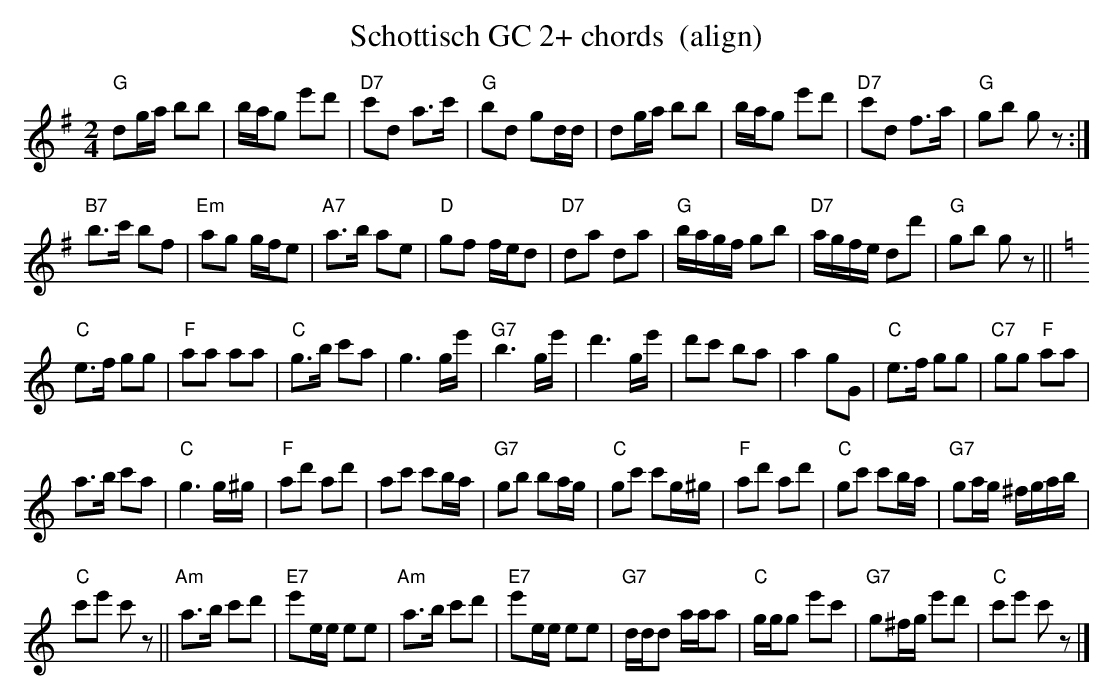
X:1
T:Schottisch GC 2+ chords  (align)
M:2/4
L:1/16
K:Gmaj%%MIDI gchordon
"G"d2ga b2b2 | bag2 e'2d'2 | "D7"c'2d2 a3c' | "G"b2d2 g2dd | d2ga b2b2 | bag2 e'2d'2 | \
"D7"c'2d2 f3a | "G"g2b2 g2z2 :|
"B7"b3c' b2f2 | "Em"a2g2 gfe2 | "A7"a3b a2e2 | "D"g2f2 fed2 | "D7"d2a2 d2a2 | \
"G"bagf g2b2 | "D7"agfe d2d'2 | "G"g2b2 g2z2 || [K:Cmaj]
"C"e3f g2g2 | "F"a2a2 a2a2 | "C"g3b c'2a2 | g6 ge' | \
"G7"b6ge' | d'6 ge' | d'2c'2 b2a2 | a4g2G2 | "C"e3f g2g2 | "C7"g2g2 "F"a2a2 |
a3b c'2a2 | "C"g6 g^g | \
"F"a2d'2 a2d'2 | a2c'2 c'2ba | "G7"g2b2 b2ag | "C"g2c'2 c'2g^g | "F"a2d'2 a2d'2 | "C"g2c'2 c'2ba | "G7"g2ag ^fgab |
"C"c'2e'2 c'2z2 || \
"Am"a3b c'2d'2 | "E7"e'2ee e2e2 | "Am"a3b c'2d'2 | "E7"e'2ee e2e2 | "G7"ddd2 aaa2 | "C"ggg2 e'2c'2 | "G7"g2^fg e'2d'2 | "C"c'2e'2 c'2z2 |]
